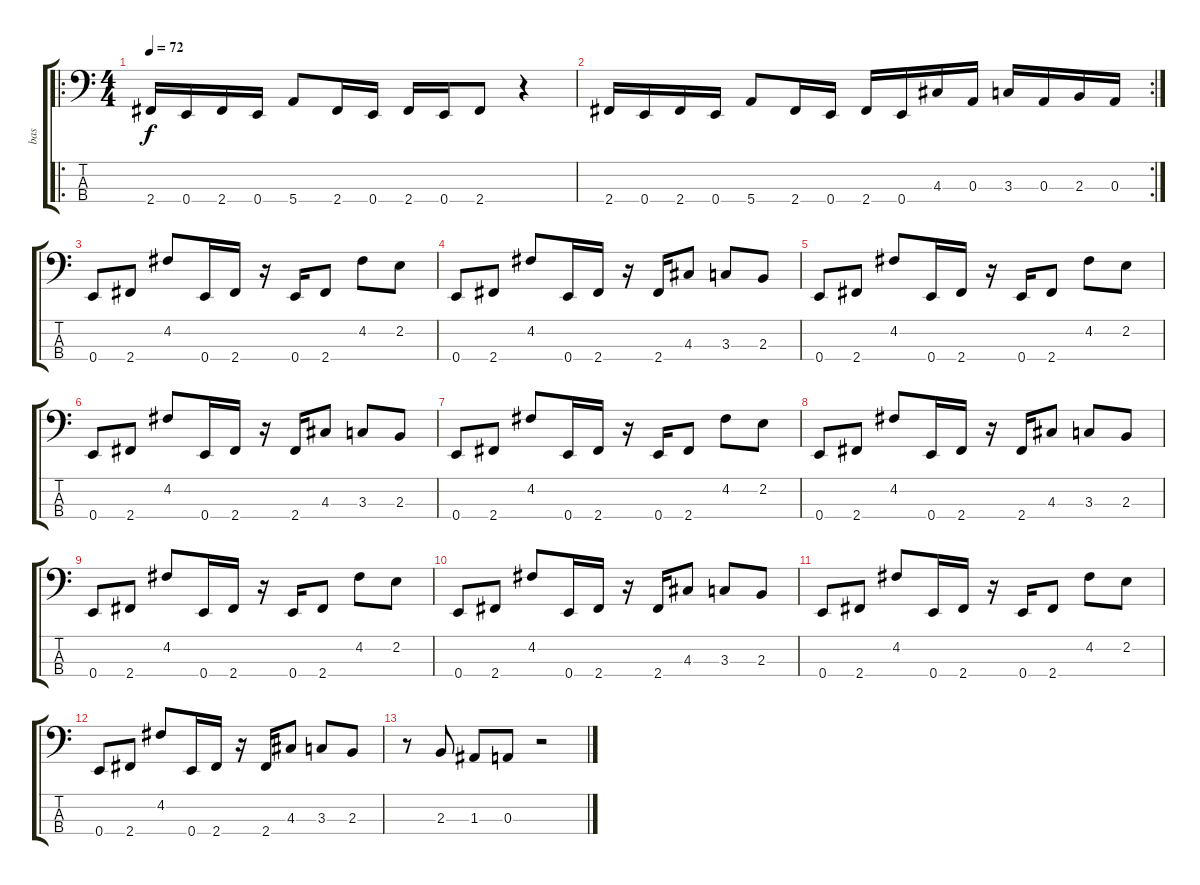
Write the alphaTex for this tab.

\track ("bas" "bas") {instrument electricbasspick}
\staff {score tabs}
\tuning (G2 D2 A1 E1) {hide}
\ro
\ts (4 4)
\tempo 72
\clef f4
\ks c
2.4.16{dy f} 0.4.16 2.4.16 0.4.16 5.4.8 2.4.16 0.4.16 2.4.16 0.4.16 2.4.8 r.4 |
\rc 2
2.4.16 0.4.16 2.4.16 0.4.16 5.4.8 2.4.16 0.4.16 2.4.16 0.4.16 4.3.16 0.3.16 3.3.16 0.3.16 2.3.16 0.3.16 |
0.4.8 2.4.8 4.2.8 0.4.16 2.4.16 r.16 0.4.16 2.4.8 4.2.8 2.2.8 |
0.4.8 2.4.8 4.2.8 0.4.16 2.4.16 r.16 2.4.16 4.3.8 3.3.8 2.3.8 |
0.4.8 2.4.8 4.2.8 0.4.16 2.4.16 r.16 0.4.16 2.4.8 4.2.8 2.2.8 |
0.4.8 2.4.8 4.2.8 0.4.16 2.4.16 r.16 2.4.16 4.3.8 3.3.8 2.3.8 |
0.4.8 2.4.8 4.2.8 0.4.16 2.4.16 r.16 0.4.16 2.4.8 4.2.8 2.2.8 |
0.4.8 2.4.8 4.2.8 0.4.16 2.4.16 r.16 2.4.16 4.3.8 3.3.8 2.3.8 |
0.4.8 2.4.8 4.2.8 0.4.16 2.4.16 r.16 0.4.16 2.4.8 4.2.8 2.2.8 |
0.4.8 2.4.8 4.2.8 0.4.16 2.4.16 r.16 2.4.16 4.3.8 3.3.8 2.3.8 |
0.4.8 2.4.8 4.2.8 0.4.16 2.4.16 r.16 0.4.16 2.4.8 4.2.8 2.2.8 |
0.4.8 2.4.8 4.2.8 0.4.16 2.4.16 r.16 2.4.16 4.3.8 3.3.8 2.3.8 |
r.8 2.3.8 1.3.8 0.3.8 r.2
